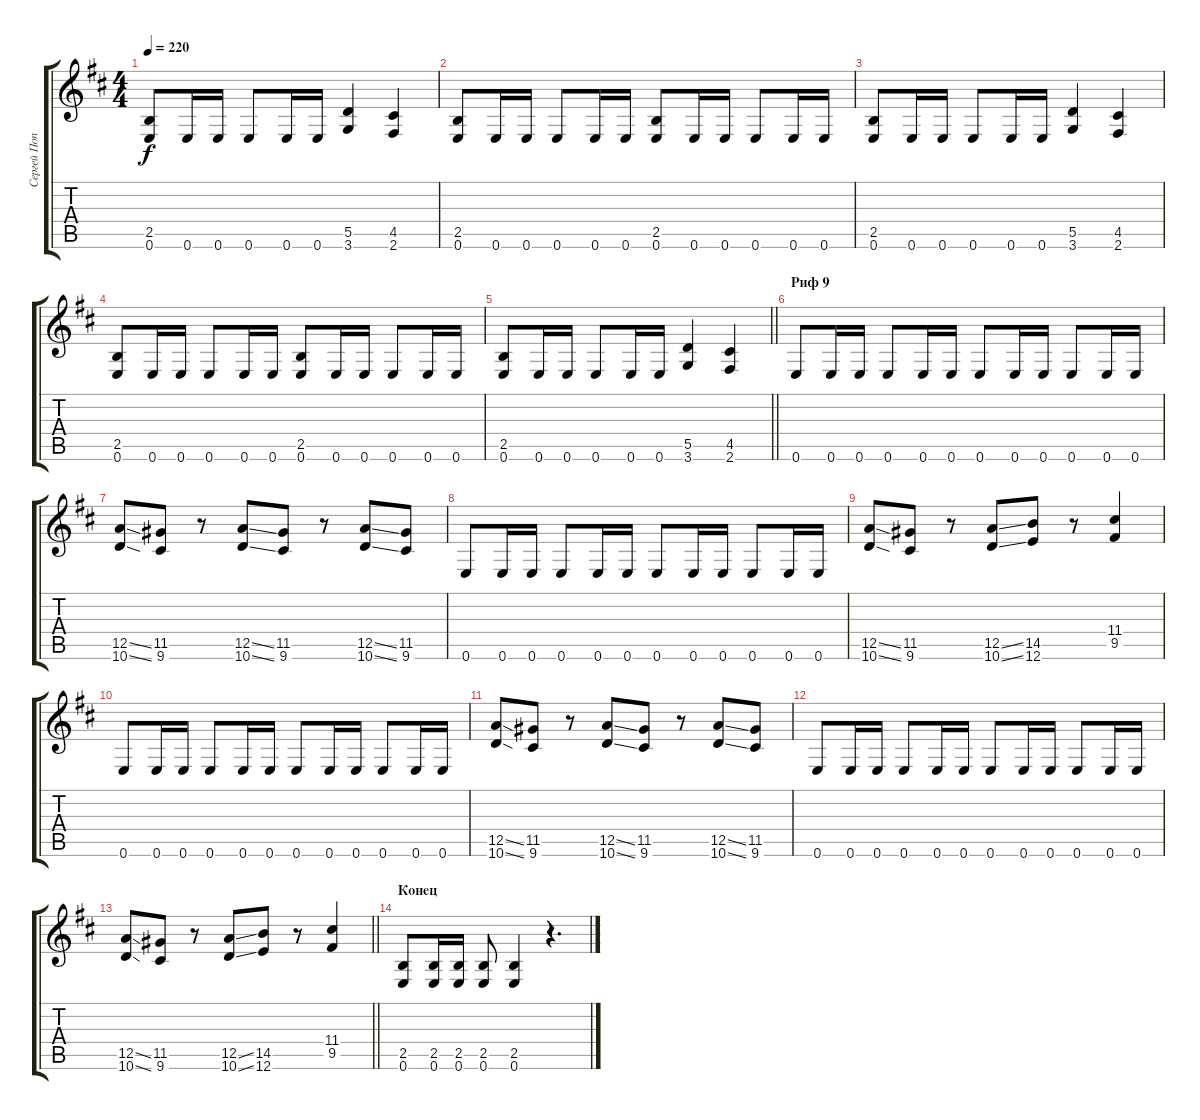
\track ("Сергей Попов" "Сергей Поп") {instrument distortionguitar}
\staff {score tabs}
\tuning (E4 B3 G3 D3 A2 E2) {hide}
\ts (4 4)
\tempo 220
\clef g2
\ks d
(2.5 0.6).8{dy f} 0.6.16 0.6.16 0.6.8 0.6.16 0.6.16 (5.5 3.6).4 (4.5 2.6).4 |
(2.5 0.6).8 0.6.16 0.6.16 0.6.8 0.6.16 0.6.16 (2.5 0.6).8 0.6.16 0.6.16 0.6.8 0.6.16 0.6.16 |
(2.5 0.6).8 0.6.16 0.6.16 0.6.8 0.6.16 0.6.16 (5.5 3.6).4 (4.5 2.6).4 |
(2.5 0.6).8 0.6.16 0.6.16 0.6.8 0.6.16 0.6.16 (2.5 0.6).8 0.6.16 0.6.16 0.6.8 0.6.16 0.6.16 |
\barLineRight lightlight
(2.5 0.6).8 0.6.16 0.6.16 0.6.8 0.6.16 0.6.16 (5.5 3.6).4 (4.5 2.6).4 |
\section ("" "Риф 9")
0.6.8 0.6.16 0.6.16 0.6.8 0.6.16 0.6.16 0.6.8 0.6.16 0.6.16 0.6.8 0.6.16 0.6.16 |
(12.5{ss} 10.6{ss}).8 (11.5 9.6).8 r.8 (12.5{ss} 10.6{ss}).8{beam merge} (11.5 9.6).8 r.8 (12.5{ss} 10.6{ss}).8 (11.5 9.6).8 |
0.6.8 0.6.16 0.6.16 0.6.8 0.6.16 0.6.16 0.6.8 0.6.16 0.6.16 0.6.8 0.6.16 0.6.16 |
(12.5{ss} 10.6{ss}).8 (11.5 9.6).8 r.8{beam merge} (12.5{ss} 10.6{ss}).8{beam merge} (14.5 12.6).8 r.8 (11.4 9.5).4 |
0.6.8 0.6.16 0.6.16 0.6.8 0.6.16 0.6.16 0.6.8 0.6.16 0.6.16 0.6.8 0.6.16 0.6.16 |
(12.5{ss} 10.6{ss}).8 (11.5 9.6).8 r.8 (12.5{ss} 10.6{ss}).8{beam merge} (11.5 9.6).8 r.8 (12.5{ss} 10.6{ss}).8 (11.5 9.6).8 |
0.6.8 0.6.16 0.6.16 0.6.8 0.6.16 0.6.16 0.6.8 0.6.16 0.6.16 0.6.8 0.6.16 0.6.16 |
\barLineRight lightlight
(12.5{ss} 10.6{ss}).8 (11.5 9.6).8 r.8 (12.5{ss} 10.6{ss}).8{beam merge} (14.5 12.6).8 r.8 (11.4 9.5).4 |
\section ("" "Конец")
(2.5 0.6).8 (2.5 0.6).16 (2.5 0.6).16 (2.5 0.6).8 (2.5 0.6).4 r.4{d}
